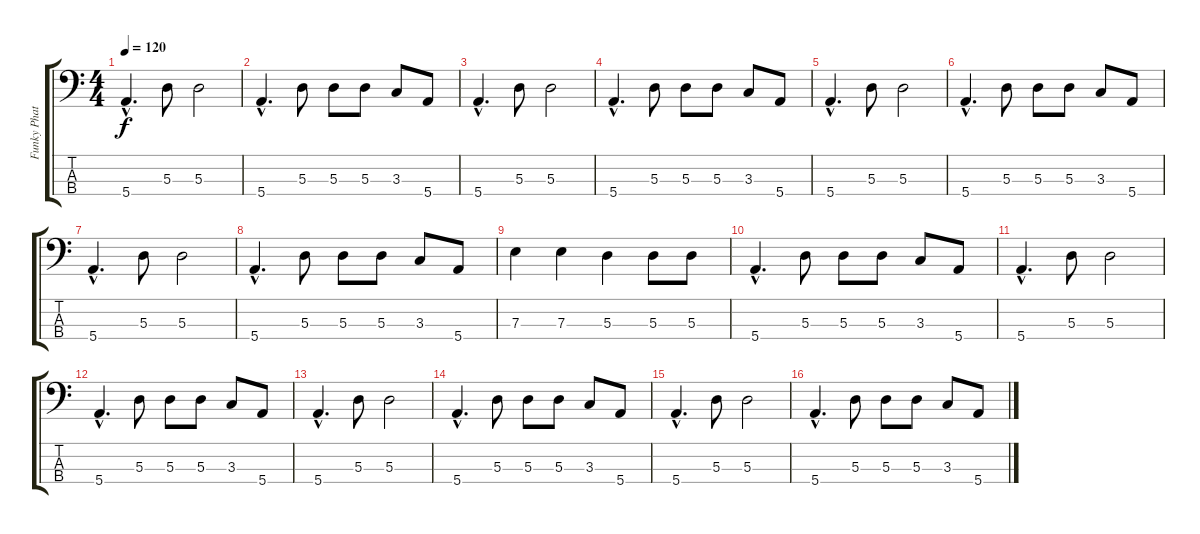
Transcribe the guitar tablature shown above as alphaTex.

\track ("Funky Phat BASS" "Funky Phat") {instrument electricbassfinger}
\staff {score tabs}
\tuning (G2 D2 A1 E1) {hide}
\ts (4 4)
\tempo 120
\clef f4
\ks c
5.4{hac}.4{d dy f} 5.3.8 5.3.2 |
5.4{hac}.4{d} 5.3.8 5.3.8 5.3.8 3.3.8 5.4.8 |
5.4{hac}.4{d} 5.3.8 5.3.2 |
5.4{hac}.4{d} 5.3.8 5.3.8 5.3.8 3.3.8 5.4.8 |
5.4{hac}.4{d} 5.3.8 5.3.2 |
5.4{hac}.4{d} 5.3.8 5.3.8 5.3.8 3.3.8 5.4.8 |
5.4{hac}.4{d} 5.3.8 5.3.2 |
5.4{hac}.4{d} 5.3.8 5.3.8 5.3.8 3.3.8 5.4.8 |
7.3.4 7.3.4 5.3.4 5.3.8 5.3.8 |
5.4{hac}.4{d} 5.3.8 5.3.8 5.3.8 3.3.8 5.4.8 |
5.4{hac}.4{d} 5.3.8 5.3.2 |
5.4{hac}.4{d} 5.3.8 5.3.8 5.3.8 3.3.8 5.4.8 |
5.4{hac}.4{d} 5.3.8 5.3.2 |
5.4{hac}.4{d} 5.3.8 5.3.8 5.3.8 3.3.8 5.4.8 |
5.4{hac}.4{d} 5.3.8 5.3.2 |
5.4{hac}.4{d} 5.3.8 5.3.8 5.3.8 3.3.8 5.4.8
